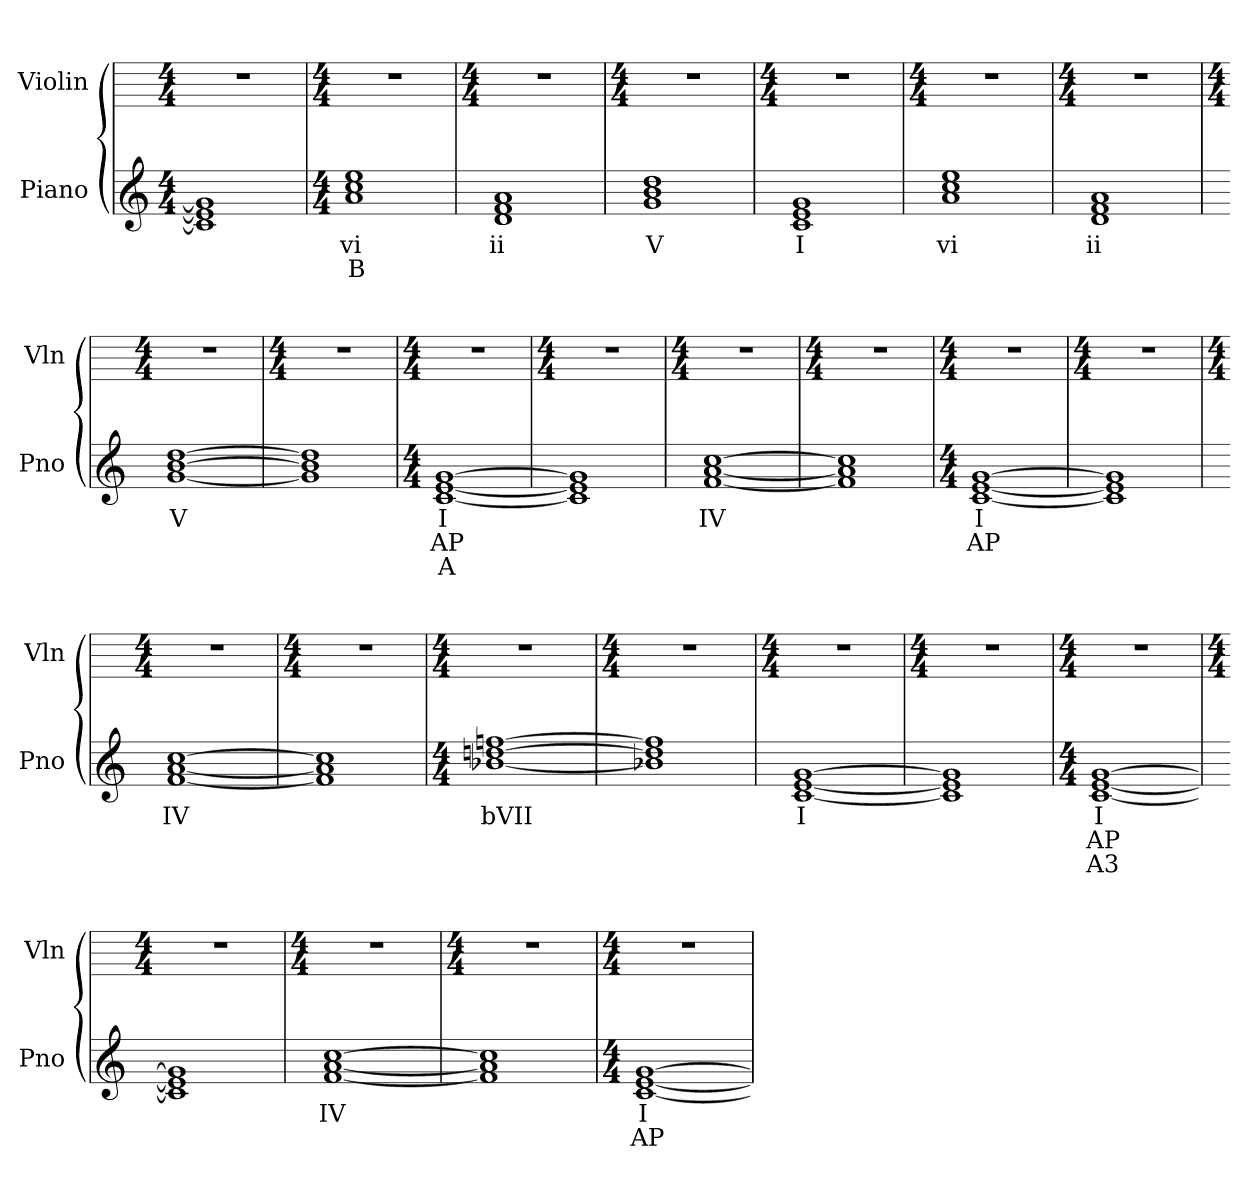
**kern	**text	**text	**text	**kern
*part2	*part2	*part2	*part2	*part1
*staff2	*staff2	*staff2	*staff2	*staff1
*I"Piano	*	*	*	*I"Violin
*I'Pno	*	*	*	*I'Vln
*k[]	*	*	*	*
*C:	*	*	*	*
*M4/4	*	*	*	*M4/4
=	=	=	=	=
1c] 1e] 1g]	.	.	.	1r
=	=	=	=	=
*k[]	*	*	*	*
*C:	*	*	*	*
*M4/4	*	*	*	*M4/4
1a 1cc 1ee	vi	B	.	1r
=	=	=	=	=
*k[]	*	*	*	*
*C:	*	*	*	*
*	*	*	*	*M4/4
1d 1f 1a	ii	.	.	1r
=	=	=	=	=
*k[]	*	*	*	*
*C:	*	*	*	*
*	*	*	*	*M4/4
1g 1b 1dd	V	.	.	1r
=	=	=	=	=
*k[]	*	*	*	*
*C:	*	*	*	*
*	*	*	*	*M4/4
1c 1e 1g	I	.	.	1r
=	=	=	=	=
*k[]	*	*	*	*
*C:	*	*	*	*
*	*	*	*	*M4/4
1a 1cc 1ee	vi	.	.	1r
=	=	=	=	=
*k[]	*	*	*	*
*C:	*	*	*	*
*	*	*	*	*M4/4
1d 1f 1a	ii	.	.	1r
=	=	=	=	=
*k[]	*	*	*	*
*C:	*	*	*	*
*	*	*	*	*M4/4
[1g [1b [1dd	V	.	.	1r
=	=	=	=	=
*k[]	*	*	*	*
*C:	*	*	*	*
*	*	*	*	*M4/4
1g] 1b] 1dd]	.	.	.	1r
=	=	=	=	=
*k[]	*	*	*	*
*C:	*	*	*	*
*M4/4	*	*	*	*M4/4
[1c [1e [1g	I	AP	A	1r
=	=	=	=	=
*k[]	*	*	*	*
*C:	*	*	*	*
*	*	*	*	*M4/4
1c] 1e] 1g]	.	.	.	1r
=	=	=	=	=
*k[]	*	*	*	*
*C:	*	*	*	*
*	*	*	*	*M4/4
[1f [1a [1cc	IV	.	.	1r
=	=	=	=	=
*k[]	*	*	*	*
*C:	*	*	*	*
*	*	*	*	*M4/4
1f] 1a] 1cc]	.	.	.	1r
=	=	=	=	=
*k[]	*	*	*	*
*C:	*	*	*	*
*M4/4	*	*	*	*M4/4
[1c [1e [1g	I	AP	.	1r
=	=	=	=	=
*k[]	*	*	*	*
*C:	*	*	*	*
*	*	*	*	*M4/4
1c] 1e] 1g]	.	.	.	1r
=	=	=	=	=
*k[]	*	*	*	*
*C:	*	*	*	*
*	*	*	*	*M4/4
[1f [1a [1cc	IV	.	.	1r
=	=	=	=	=
*k[]	*	*	*	*
*C:	*	*	*	*
*	*	*	*	*M4/4
1f] 1a] 1cc]	.	.	.	1r
=	=	=	=	=
*k[]	*	*	*	*
*C:	*	*	*	*
*M4/4	*	*	*	*M4/4
[1b-X [1ddn [1ffn	bVII	.	.	1r
=	=	=	=	=
*k[]	*	*	*	*
*C:	*	*	*	*
*	*	*	*	*M4/4
1b-X] 1ddn] 1ffn]	.	.	.	1r
=	=	=	=	=
*k[]	*	*	*	*
*C:	*	*	*	*
*	*	*	*	*M4/4
[1c [1e [1g	I	.	.	1r
=	=	=	=	=
*k[]	*	*	*	*
*C:	*	*	*	*
*	*	*	*	*M4/4
1c] 1e] 1g]	.	.	.	1r
=	=	=	=	=
*k[]	*	*	*	*
*C:	*	*	*	*
*M4/4	*	*	*	*M4/4
[1c [1e [1g	I	AP	A3	1r
=	=	=	=	=
*k[]	*	*	*	*
*C:	*	*	*	*
*	*	*	*	*M4/4
1c] 1e] 1g]	.	.	.	1r
=	=	=	=	=
*k[]	*	*	*	*
*C:	*	*	*	*
*	*	*	*	*M4/4
[1f [1a [1cc	IV	.	.	1r
=	=	=	=	=
*k[]	*	*	*	*
*C:	*	*	*	*
*	*	*	*	*M4/4
1f] 1a] 1cc]	.	.	.	1r
=	=	=	=	=
*k[]	*	*	*	*
*C:	*	*	*	*
*M4/4	*	*	*	*M4/4
[1c [1e [1g	I	AP	.	1r
=	=	=	=	=
*-	*-	*-	*-	*-
